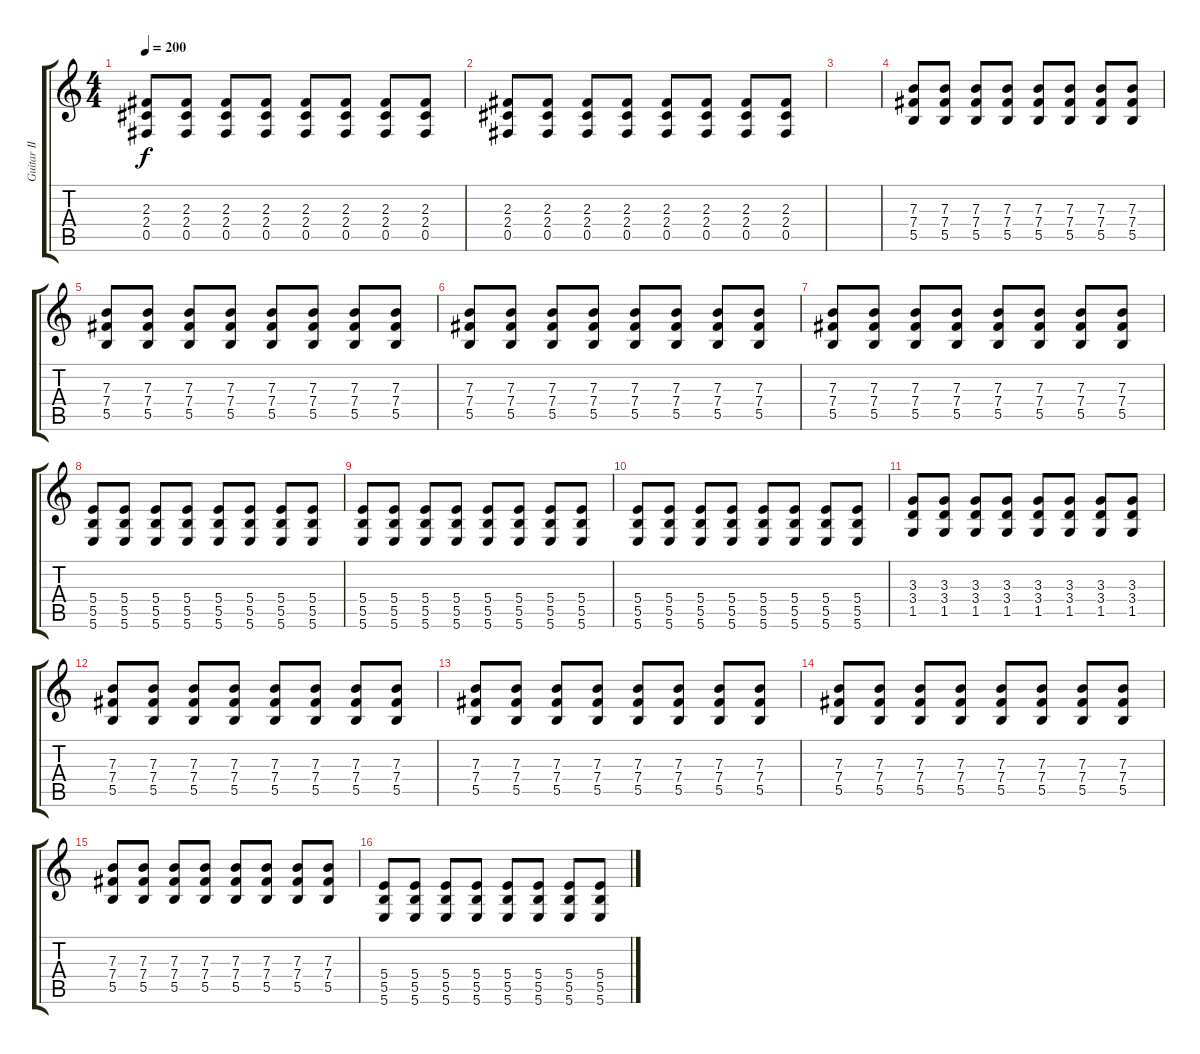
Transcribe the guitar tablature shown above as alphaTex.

\track ("Guitar II" "Guitar II") {instrument distortionguitar}
\staff {score tabs}
\tuning (Db4 Ab3 E3 B2 Gb2 B1) {hide}
\ts (4 4)
\tempo 200
\clef g2
\ks c
(2.3 2.4 0.5).8{dy f} (2.3 2.4 0.5).8 (2.3 2.4 0.5).8 (2.3 2.4 0.5).8 (2.3 2.4 0.5).8 (2.3 2.4 0.5).8 (2.3 2.4 0.5).8 (2.3 2.4 0.5).8 |
(2.3 2.4 0.5).8 (2.3 2.4 0.5).8 (2.3 2.4 0.5).8 (2.3 2.4 0.5).8 (2.3 2.4 0.5).8 (2.3 2.4 0.5).8 (2.3 2.4 0.5).8 (2.3 2.4 0.5).8 |
|
(7.3 7.4 5.5).8 (7.3 7.4 5.5).8 (7.3 7.4 5.5).8 (7.3 7.4 5.5).8 (7.3 7.4 5.5).8 (7.3 7.4 5.5).8 (7.3 7.4 5.5).8 (7.3 7.4 5.5).8 |
(7.3 7.4 5.5).8 (7.3 7.4 5.5).8 (7.3 7.4 5.5).8 (7.3 7.4 5.5).8 (7.3 7.4 5.5).8 (7.3 7.4 5.5).8 (7.3 7.4 5.5).8 (7.3 7.4 5.5).8 |
(7.3 7.4 5.5).8 (7.3 7.4 5.5).8 (7.3 7.4 5.5).8 (7.3 7.4 5.5).8 (7.3 7.4 5.5).8 (7.3 7.4 5.5).8 (7.3 7.4 5.5).8 (7.3 7.4 5.5).8 |
(7.3 7.4 5.5).8 (7.3 7.4 5.5).8 (7.3 7.4 5.5).8 (7.3 7.4 5.5).8 (7.3 7.4 5.5).8 (7.3 7.4 5.5).8 (7.3 7.4 5.5).8 (7.3 7.4 5.5).8 |
(5.4 5.5 5.6).8 (5.4 5.5 5.6).8 (5.4 5.5 5.6).8 (5.4 5.5 5.6).8 (5.4 5.5 5.6).8 (5.4 5.5 5.6).8 (5.4 5.5 5.6).8 (5.4 5.5 5.6).8 |
(5.4 5.5 5.6).8 (5.4 5.5 5.6).8 (5.4 5.5 5.6).8 (5.4 5.5 5.6).8 (5.4 5.5 5.6).8 (5.4 5.5 5.6).8 (5.4 5.5 5.6).8 (5.4 5.5 5.6).8 |
(5.4 5.5 5.6).8 (5.4 5.5 5.6).8 (5.4 5.5 5.6).8 (5.4 5.5 5.6).8 (5.4 5.5 5.6).8 (5.4 5.5 5.6).8 (5.4 5.5 5.6).8 (5.4 5.5 5.6).8 |
(3.3 3.4 1.5).8 (3.3 3.4 1.5).8 (3.3 3.4 1.5).8 (3.3 3.4 1.5).8 (3.3 3.4 1.5).8 (3.3 3.4 1.5).8 (3.3 3.4 1.5).8 (3.3 3.4 1.5).8 |
(7.3 7.4 5.5).8 (7.3 7.4 5.5).8 (7.3 7.4 5.5).8 (7.3 7.4 5.5).8 (7.3 7.4 5.5).8 (7.3 7.4 5.5).8 (7.3 7.4 5.5).8 (7.3 7.4 5.5).8 |
(7.3 7.4 5.5).8 (7.3 7.4 5.5).8 (7.3 7.4 5.5).8 (7.3 7.4 5.5).8 (7.3 7.4 5.5).8 (7.3 7.4 5.5).8 (7.3 7.4 5.5).8 (7.3 7.4 5.5).8 |
(7.3 7.4 5.5).8 (7.3 7.4 5.5).8 (7.3 7.4 5.5).8 (7.3 7.4 5.5).8 (7.3 7.4 5.5).8 (7.3 7.4 5.5).8 (7.3 7.4 5.5).8 (7.3 7.4 5.5).8 |
(7.3 7.4 5.5).8 (7.3 7.4 5.5).8 (7.3 7.4 5.5).8 (7.3 7.4 5.5).8 (7.3 7.4 5.5).8 (7.3 7.4 5.5).8 (7.3 7.4 5.5).8 (7.3 7.4 5.5).8 |
(5.4 5.5 5.6).8 (5.4 5.5 5.6).8 (5.4 5.5 5.6).8 (5.4 5.5 5.6).8 (5.4 5.5 5.6).8 (5.4 5.5 5.6).8 (5.4 5.5 5.6).8 (5.4 5.5 5.6).8
